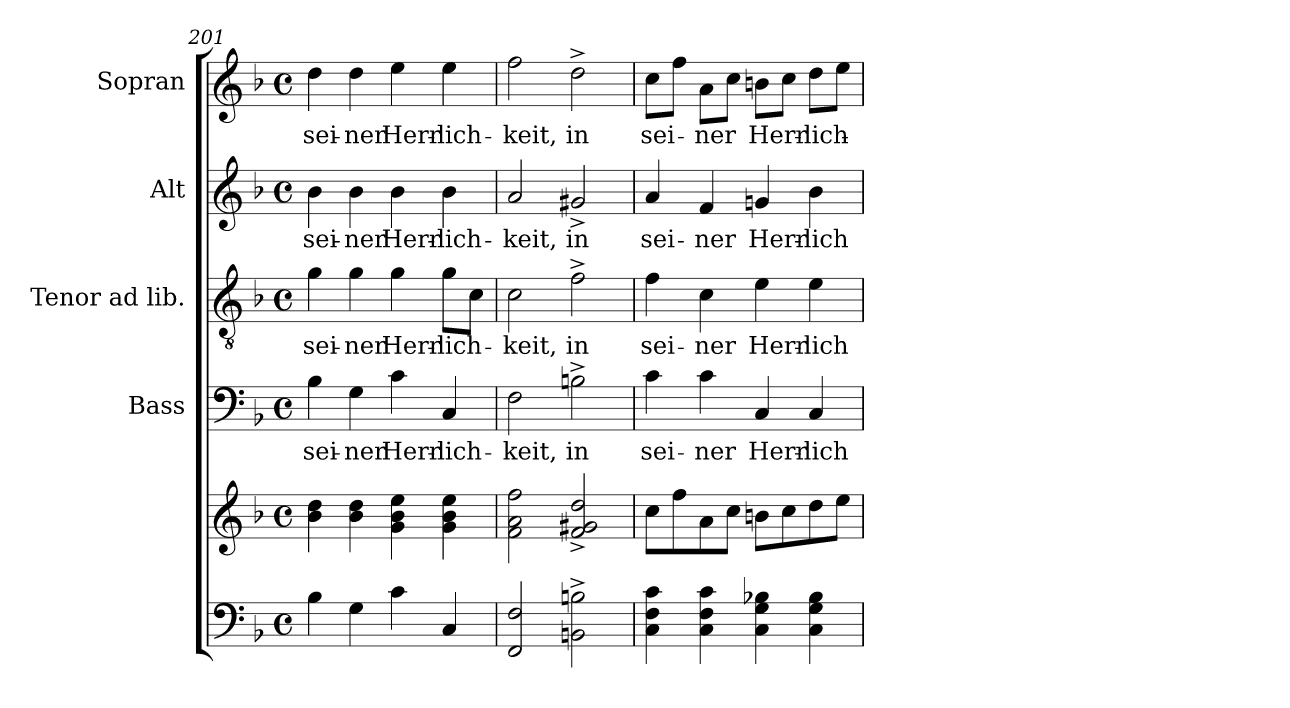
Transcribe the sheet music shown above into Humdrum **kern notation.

**kern	**kern	**kern	**text	**kern	**text	**kern	**text	**kern	**text
*part5	*part5	*part4	*part4	*part3	*part3	*part2	*part2	*part1	*part1
*staff6	*staff5	*staff4	*staff4	*staff3	*staff3	*staff2	*staff2	*staff1	*staff1
*	*	*I"Bass	*	*I"Tenor ad lib.	*	*I"Alt	*	*I"Sopran	*
*	*	*I'B.	*	*I'T.	*	*I'A.	*	*I'S.	*
*clefF4	*clefG2	*clefF4	*	*clefGv2	*	*clefG2	*	*clefG2	*
*k[b-]	*k[b-]	*k[b-]	*	*k[b-]	*	*k[b-]	*	*k[b-]	*
*F:	*F:	*F:	*	*F:	*	*F:	*	*F:	*
*M4/4	*M4/4	*M4/4	*	*M4/4	*	*M4/4	*	*M4/4	*
*met(c)	*met(c)	*met(c)	*	*met(c)	*	*met(c)	*	*met(c)	*
=201	=201	=201	=201	=201	=201	=201	=201	=201	=201
!	!	!	!LO:LY:b	!	!LO:LY:b	!	!LO:LY:b	!	!LO:LY:b
4B-\	4b-\ 4dd\	4B-\	sei-	4g\	sei-	4b-\	sei-	4dd\	sei-
!	!	!	!LO:LY:b	!	!LO:LY:b	!	!LO:LY:b	!	!LO:LY:b
4G\	4b-\ 4dd\	4G\	-ner	4g\	-ner	4b-\	-ner	4dd\	-ner
!	!	!	!LO:LY:b	!	!LO:LY:b	!	!LO:LY:b	!	!LO:LY:b
4c\	4g\ 4b-\ 4ee\	4c\	Herr-	4g\	Herr-	4b-\	Herr-	4ee\	Herr-
!	!	!	!LO:LY:b	!	!LO:LY:b	!	!LO:LY:b	!	!LO:LY:b
4C/	4g\ 4b-\ 4ee\	4C/	-lich-	8g\L	-lich-	4b-\	-lich-	4ee\	-lich-
.	.	.	.	8c\J	.	.	.	.	.
=202	=202	=202	=202	=202	=202	=202	=202	=202	=202
!	!	!	!LO:LY:b	!	!LO:LY:b	!	!LO:LY:b	!	!LO:LY:b
2FF/ 2F/	2f\ 2a\ 2ff\	2F\	-keit,	2c\	-keit,	2a/	-keit,	2ff\	-keit,
!	!	!	!LO:LY:b	!	!LO:LY:b	!	!LO:LY:b	!	!LO:LY:b
2BBn\^> 2Bn\^>	2f/^< 2g#X/^< 2dd/^<	2Bn^>\	in	2f^>\	in	2g#X^</	in	2dd^>\	in
=203	=203	=203	=203	=203	=203	=203	=203	=203	=203
!	!	!	!LO:LY:b	!	!LO:LY:b	!	!LO:LY:b	!	!LO:LY:b
4C\ 4F\ 4c\	8cc\L	4c\	sei-	4f\	sei-	4a/	sei-	8cc\L	sei-
.	8ff\	.	.	.	.	.	.	8ff\J	.
!	!	!	!LO:LY:b	!	!LO:LY:b	!	!LO:LY:b	!	!LO:LY:b
4C\ 4F\ 4c\	8a\	4c\	-ner	4c\	-ner	4f/	-ner	8a\L	-ner
.	8cc\J	.	.	.	.	.	.	8cc\J	.
!	!	!	!LO:LY:b	!	!LO:LY:b	!	!LO:LY:b	!	!LO:LY:b
4C\ 4G\ 4B-X\	8bn\L	4C/	Herr-	4e\	Herr-	4gn/	Herr-	8bn\L	Herr-
.	8cc\	.	.	.	.	.	.	8cc\J	.
!	!	!	!LO:LY:b	!	!LO:LY:b	!	!LO:LY:b	!	!LO:LY:b
4C\ 4G\ 4B-\	8dd\	4C/	-lich-	4e\	-lich-	4b-\	-lich-	8dd\L	-lich-
.	8ee\J	.	.	.	.	.	.	8ee\J	.
=	=	=	=	=	=	=	=	=	=
*-	*-	*-	*-	*-	*-	*-	*-	*-	*-
